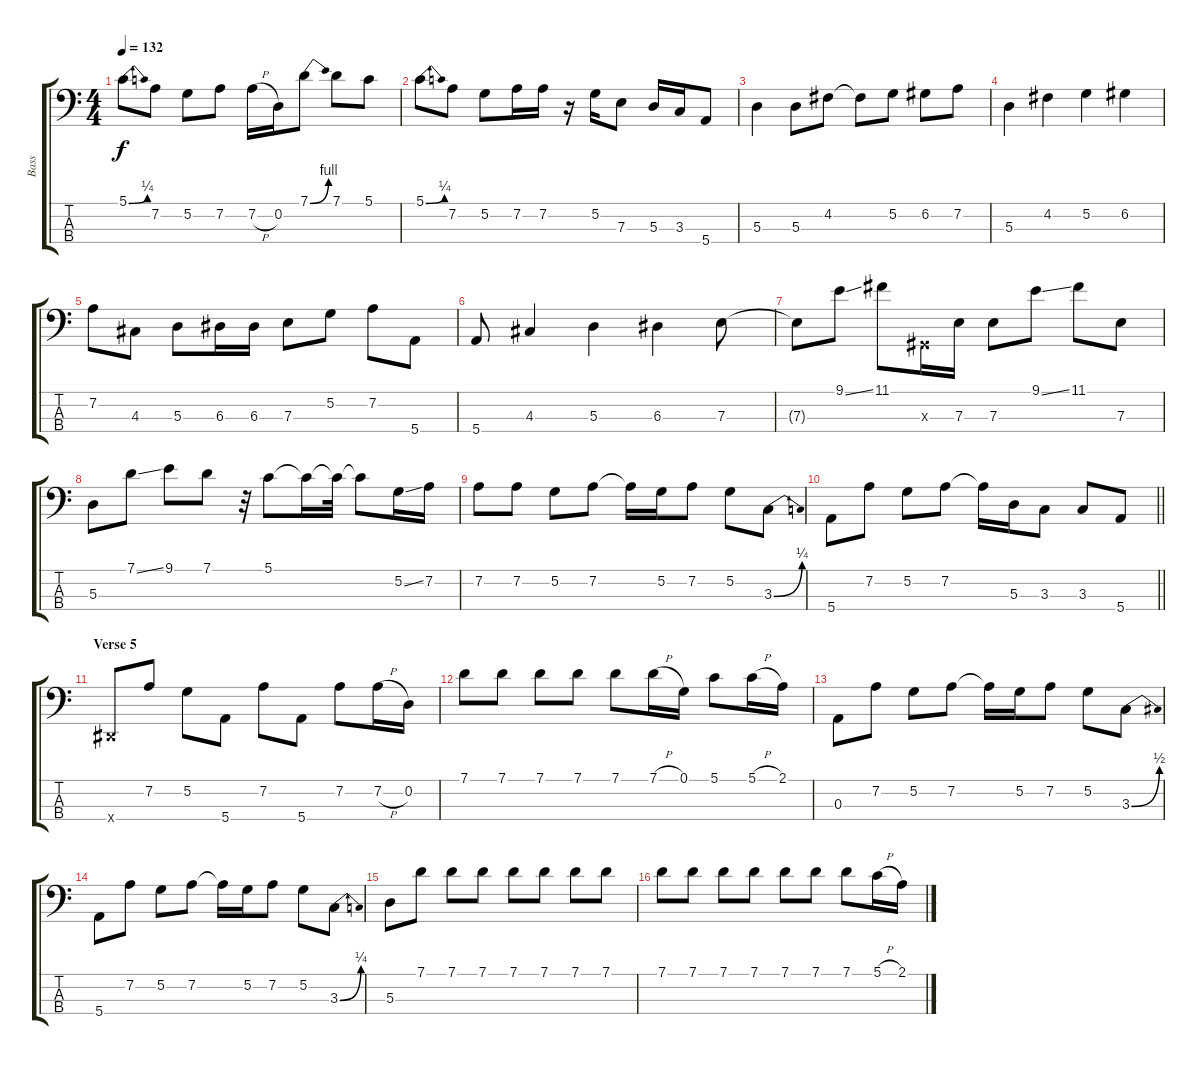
\track ("Bass" "Bass") {instrument electricbassfinger}
\staff {score tabs}
\tuning (G2 D2 A1 E1) {hide}
\ts (4 4)
\tempo 132
\clef f4
\ks c
5.1{be (bend 0 0 60 1)}.8{dy f} 7.2.8 5.2.8 7.2.8 7.2{h}.16 0.2.16 7.1{be (bend 0 0 60 4)}.8 7.1.8 5.1.8 |
5.1{be (bend 0 0 60 1)}.8 7.2.8 5.2.8 7.2.16 7.2.16 r.16 5.2.16 7.3.8 5.3.16 3.3.16 5.4.8 |
5.3.4 5.3.8 4.2.8 4.2{t}.8 5.2.8 6.2.8 7.2.8 |
5.3.4 4.2.4 5.2.4 6.2.4 |
7.2.8 4.3.8 5.3.8 6.3.16 6.3.16 7.3.8 5.2.8 7.2.8 5.4.8 |
5.4.8 4.3.4 5.3.4 6.3.4 7.3.8 |
7.3{t}.8 9.1{ss}.8 11.1.8 -1.3{x}.16 7.3.16 7.3.8 9.1{ss}.8 11.1.8 7.3.8 |
5.3.8 7.1{ss}.8 9.1.8 7.1.8 r.32 5.1.8 5.1{t}.16 5.1{t}.32 5.1{t}.8 5.2{ss}.16 7.2.16 |
7.2.8 7.2.8 5.2.8 7.2.8 7.2{t}.16 5.2.16 7.2.8 5.2.8 3.3{be (bend 0 0 60 1)}.8 |
\barLineRight lightlight
5.4.8 7.2.8 5.2.8 7.2.8 7.2{t}.16 5.3.16 3.3.8 3.3.8 5.4.8 |
\section ("" "Verse 5")
-1.4{x}.8 7.2.8 5.2.8 5.4.8 7.2.8 5.4.8 7.2.8 7.2{h}.16 0.2.16 |
7.1.8 7.1.8 7.1.8 7.1.8 7.1.8 7.1{h}.16 0.1.16 5.1.8 5.1{h}.16 2.1.16 |
0.3.8 7.2.8 5.2.8 7.2.8 7.2{t}.16 5.2.16 7.2.8 5.2.8 3.3{be (bend 0 0 60 2)}.8 |
5.4.8 7.2.8 5.2.8 7.2.8 7.2{t}.16 5.2.16 7.2.8 5.2.8 3.3{be (bend 0 0 60 1)}.8 |
5.3.8 7.1.8 7.1.8 7.1.8 7.1.8 7.1.8 7.1.8 7.1.8 |
7.1.8 7.1.8 7.1.8 7.1.8 7.1.8 7.1.8 7.1.8 5.1{h}.16 2.1.16
